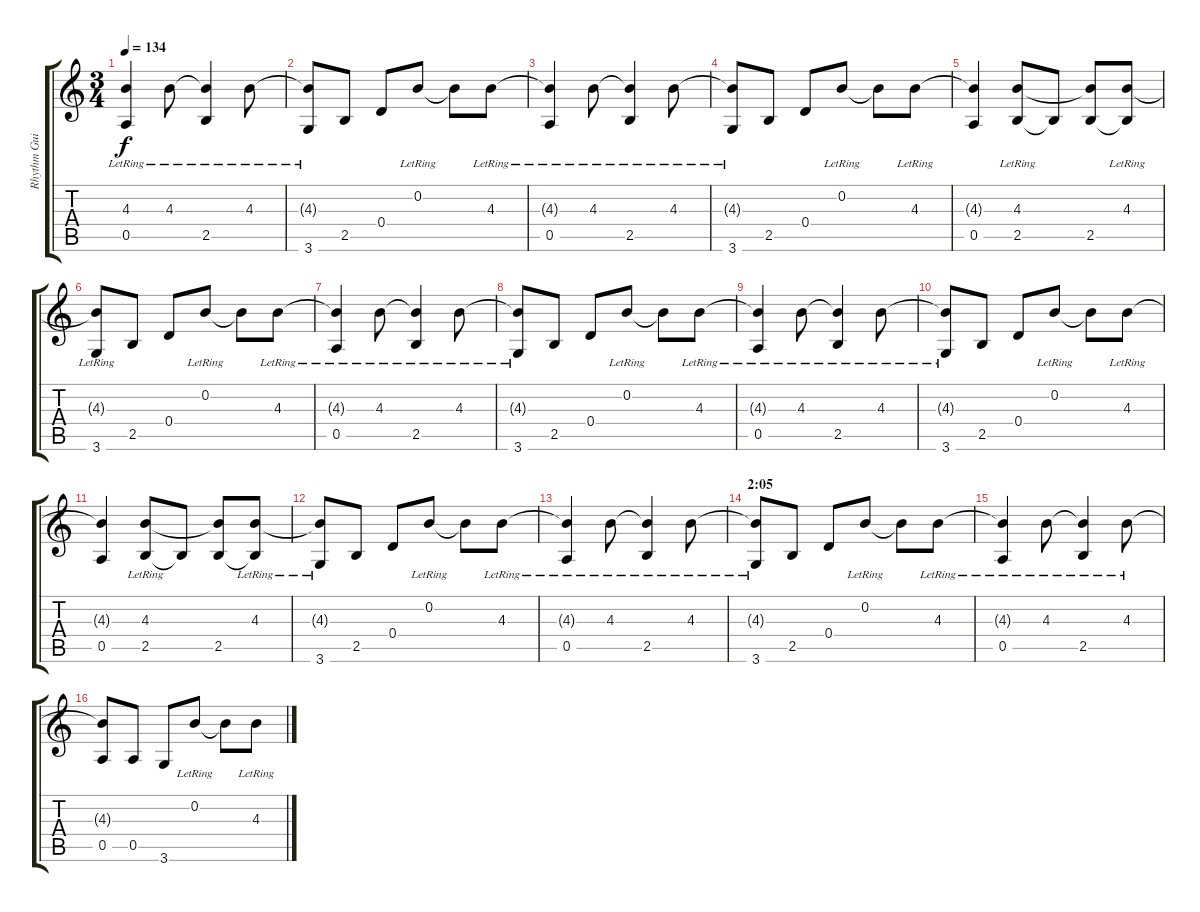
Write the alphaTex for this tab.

\track ("Rhythm Guitar 2" "Rhythm Gui") {instrument overdrivenguitar}
\staff {score tabs}
\tuning (E4 B3 G3 D3 A2 E2) {hide}
\ts (3 4)
\tempo 134
\clef g2
\ks c
(4.3{t} 0.5{lr}).4{dy f} 4.3{lr}.8 (4.3{t} 2.5{lr}).4 4.3{lr}.8 |
(4.3{t} 3.6{lr}).8 2.5.8 0.4.8 0.2{lr}.8 0.2{t}.8 4.3{lr}.8 |
(4.3{t} 0.5{lr}).4 4.3{lr}.8 (4.3{t} 2.5{lr}).4 4.3{lr}.8 |
(4.3{t} 3.6{lr}).8 2.5.8 0.4.8 0.2{lr}.8 0.2{t}.8 4.3{lr}.8 |
(4.3{t} 0.5).4 (4.3{lr} 2.5).8 2.5{t}.8 (4.3{t} 2.5).8 (4.3{lr} 2.5{t}).8 |
(4.3{t} 3.6{lr}).8 2.5.8 0.4.8 0.2{lr}.8 0.2{t}.8 4.3{lr}.8 |
(4.3{t} 0.5{lr}).4 4.3{lr}.8 (4.3{t} 2.5{lr}).4 4.3{lr}.8 |
(4.3{t} 3.6{lr}).8 2.5.8 0.4.8 0.2{lr}.8 0.2{t}.8 4.3{lr}.8 |
(4.3{t} 0.5{lr}).4 4.3{lr}.8 (4.3{t} 2.5{lr}).4 4.3{lr}.8 |
(4.3{t} 3.6{lr}).8 2.5.8 0.4.8 0.2{lr}.8 0.2{t}.8 4.3{lr}.8 |
(4.3{t} 0.5).4 (4.3{lr} 2.5).8 2.5{t}.8 (4.3{t} 2.5).8 (4.3{lr} 2.5{t}).8 |
(4.3{t} 3.6{lr}).8 2.5.8 0.4.8 0.2{lr}.8 0.2{t}.8 4.3{lr}.8 |
(4.3{t} 0.5{lr}).4 4.3{lr}.8 (4.3{t} 2.5{lr}).4 4.3{lr}.8 |
\section ("" "2:05")
(4.3{t} 3.6{lr}).8 2.5.8 0.4.8 0.2{lr}.8 0.2{t}.8 4.3{lr}.8 |
(4.3{t} 0.5{lr}).4 4.3{lr}.8 (4.3{t} 2.5{lr}).4 4.3{lr}.8 |
(4.3{t} 0.5).8 0.5.8 3.6.8 0.2{lr}.8 0.2{t}.8 4.3{lr}.8
